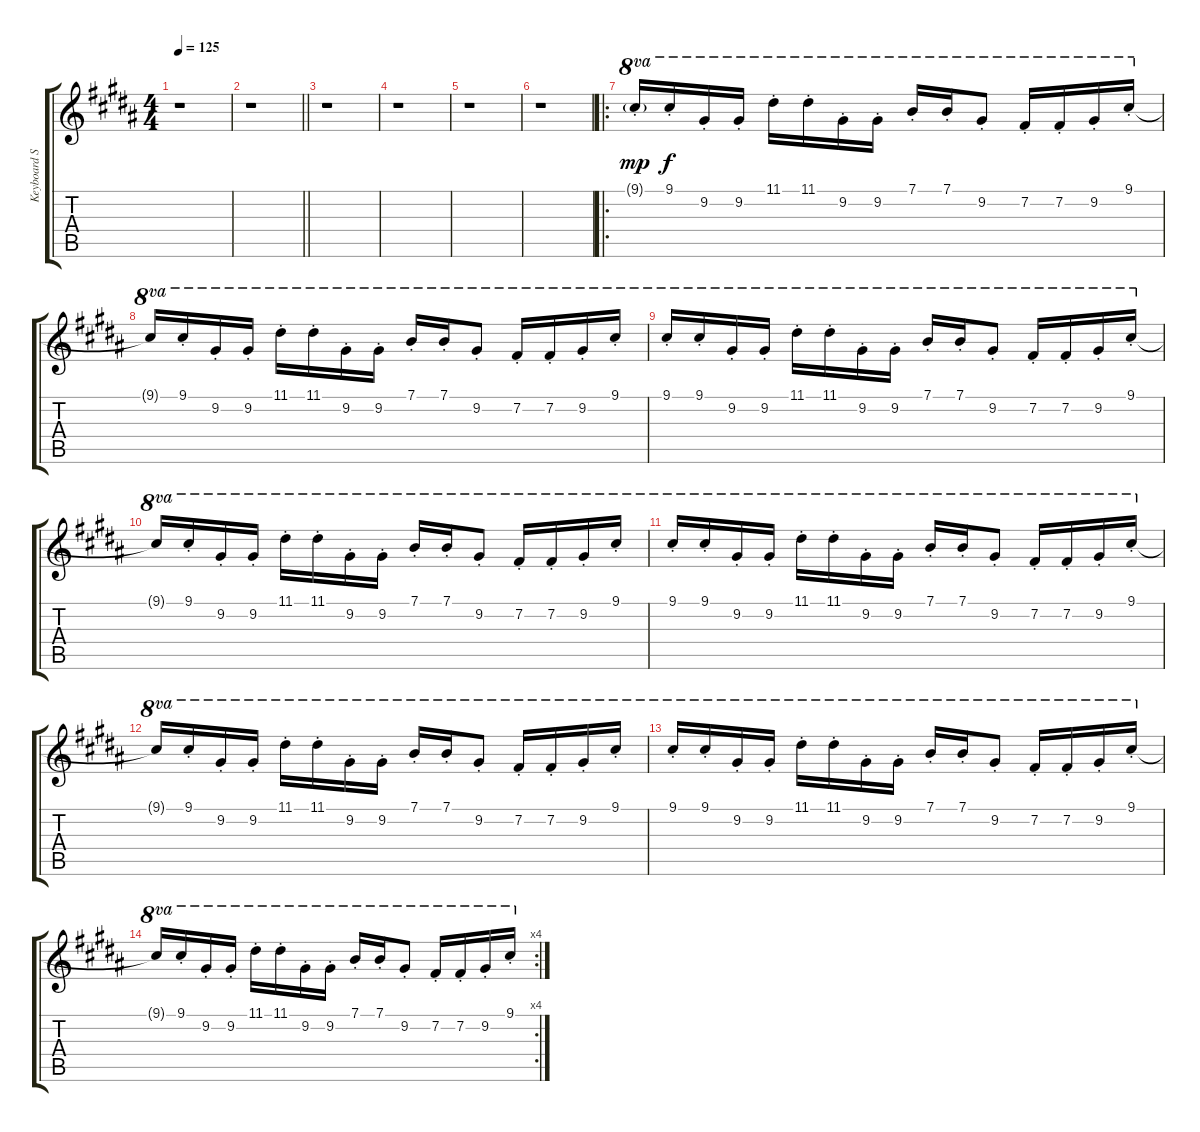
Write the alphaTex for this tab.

\track ("Keyboard Strings" "Keyboard S") {instrument tremolostrings}
\staff {score tabs}
\tuning (E5 B4 G4 D4 A3 E3) {hide}
\ts (4 4)
\tempo 125
\clef g2
\ks g#minor
r.1{dy f} |
\barLineRight lightlight
r.1 |
\ks b
r.1 |
\ks g#minor
r.1 |
r.1 |
r.1 |
\ro
\ks b
9.1{g st}.16{ot 8va dy mp} 9.1{st}.16{ot 8va dy f} 9.2{st}.16{ot 8va} 9.2{st}.16{ot 8va} 11.1{st}.16{ot 8va} 11.1{st}.16{ot 8va} 9.2{st}.16{ot 8va} 9.2{st}.16{ot 8va} 7.1{st}.16{ot 8va} 7.1{st}.16{ot 8va} 9.2{st}.8{ot 8va} 7.2{st}.16{ot 8va} 7.2{st}.16{ot 8va} 9.2{st}.16{ot 8va} 9.1{st}.16{ot 8va} |
\ks g#minor
9.1{t}.16{ot 8va} 9.1{st}.16{ot 8va} 9.2{st}.16{ot 8va} 9.2{st}.16{ot 8va} 11.1{st}.16{ot 8va} 11.1{st}.16{ot 8va} 9.2{st}.16{ot 8va} 9.2{st}.16{ot 8va} 7.1{st}.16{ot 8va} 7.1{st}.16{ot 8va} 9.2{st}.8{ot 8va} 7.2{st}.16{ot 8va} 7.2{st}.16{ot 8va} 9.2{st}.16{ot 8va} 9.1{st}.16{ot 8va} |
\ks b
9.1{st}.16{ot 8va} 9.1{st}.16{ot 8va} 9.2{st}.16{ot 8va} 9.2{st}.16{ot 8va} 11.1{st}.16{ot 8va} 11.1{st}.16{ot 8va} 9.2{st}.16{ot 8va} 9.2{st}.16{ot 8va} 7.1{st}.16{ot 8va} 7.1{st}.16{ot 8va} 9.2{st}.8{ot 8va} 7.2{st}.16{ot 8va} 7.2{st}.16{ot 8va} 9.2{st}.16{ot 8va} 9.1{st}.16{ot 8va} |
\ks g#minor
9.1{t}.16{ot 8va} 9.1{st}.16{ot 8va} 9.2{st}.16{ot 8va} 9.2{st}.16{ot 8va} 11.1{st}.16{ot 8va} 11.1{st}.16{ot 8va} 9.2{st}.16{ot 8va} 9.2{st}.16{ot 8va} 7.1{st}.16{ot 8va} 7.1{st}.16{ot 8va} 9.2{st}.8{ot 8va} 7.2{st}.16{ot 8va} 7.2{st}.16{ot 8va} 9.2{st}.16{ot 8va} 9.1{st}.16{ot 8va} |
\ks b
9.1{st}.16{ot 8va} 9.1{st}.16{ot 8va} 9.2{st}.16{ot 8va} 9.2{st}.16{ot 8va} 11.1{st}.16{ot 8va} 11.1{st}.16{ot 8va} 9.2{st}.16{ot 8va} 9.2{st}.16{ot 8va} 7.1{st}.16{ot 8va} 7.1{st}.16{ot 8va} 9.2{st}.8{ot 8va} 7.2{st}.16{ot 8va} 7.2{st}.16{ot 8va} 9.2{st}.16{ot 8va} 9.1{st}.16{ot 8va} |
\ks g#minor
9.1{t}.16{ot 8va} 9.1{st}.16{ot 8va} 9.2{st}.16{ot 8va} 9.2{st}.16{ot 8va} 11.1{st}.16{ot 8va} 11.1{st}.16{ot 8va} 9.2{st}.16{ot 8va} 9.2{st}.16{ot 8va} 7.1{st}.16{ot 8va} 7.1{st}.16{ot 8va} 9.2{st}.8{ot 8va} 7.2{st}.16{ot 8va} 7.2{st}.16{ot 8va} 9.2{st}.16{ot 8va} 9.1{st}.16{ot 8va} |
\ks b
9.1{st}.16{ot 8va} 9.1{st}.16{ot 8va} 9.2{st}.16{ot 8va} 9.2{st}.16{ot 8va} 11.1{st}.16{ot 8va} 11.1{st}.16{ot 8va} 9.2{st}.16{ot 8va} 9.2{st}.16{ot 8va} 7.1{st}.16{ot 8va} 7.1{st}.16{ot 8va} 9.2{st}.8{ot 8va} 7.2{st}.16{ot 8va} 7.2{st}.16{ot 8va} 9.2{st}.16{ot 8va} 9.1{st}.16{ot 8va} |
\rc 4
\ks g#minor
9.1{t}.16{ot 8va} 9.1{st}.16{ot 8va} 9.2{st}.16{ot 8va} 9.2{st}.16{ot 8va} 11.1{st}.16{ot 8va} 11.1{st}.16{ot 8va} 9.2{st}.16{ot 8va} 9.2{st}.16{ot 8va} 7.1{st}.16{ot 8va} 7.1{st}.16{ot 8va} 9.2{st}.8{ot 8va} 7.2{st}.16{ot 8va} 7.2{st}.16{ot 8va} 9.2{st}.16{ot 8va} 9.1{st}.16{ot 8va}
